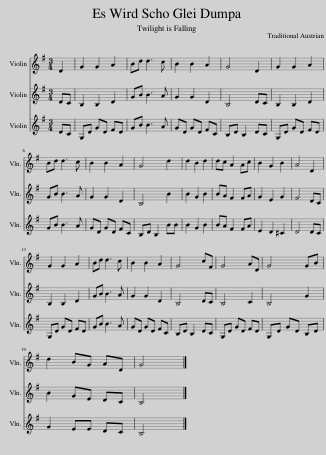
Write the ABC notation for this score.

X:1
%%score 1 2 3
L:1/8
M:3/4
I:linebreak $
K:G
V:1 treble
V:2 treble
V:3 treble
V:1
 D2 | G2 G2 A2 | Bd d3 c | B2 B2 A2 | G4 D2 | %5
 G2 G2 A2 |$ Bd d3 c | B2 B2 A2 | G4 d2 | d2 B2 d2 | %10
 dc A2 Ac | B2 G2 B2 | A4 D2 |$ G2 G2 A2 | Bd d3 c | %15
 B2 B2 A2 | G4 cF | G4 AD | G4 GB |$ d2 BG AD | %20
 G4 |] %21
V:2
 DC | B,2 B,2 D2 | GB B3 A | G2 G2 D2 | B,4 DC | %5
 B,2 B,2 D2 |$ GB B3 A | G2 G2 D2 | B,4 B2 | B2 G2 B2 | %10
 BA F2 FA | G2 E2 G2 | F4 DC |$ B,2 B,2 D2 | GB B3 A | %15
 G2 G2 D2 | B,4 DC | B,4 C2 | B,4 G2 |$ B2 GE DC | %20
 B,4 |] %21
V:3
 DC | G,D GD FD | GB B3 A | GD GD FC | B,D B,2 DC | %5
 G,D GD FD |$ GB B3 A | GD GD FC | B,D B,2 BB | B2 G2 B2 | %10
 BA F2 FA | E2 D2 ^C2 | D4 DC |$ G,D GD FD | GB B3 A | %15
 GD GD FC | B,D B,2 DC | G,D GD FD | G,D GD B,D |$ G2 EE DC | %20
 B,4 |] %21
